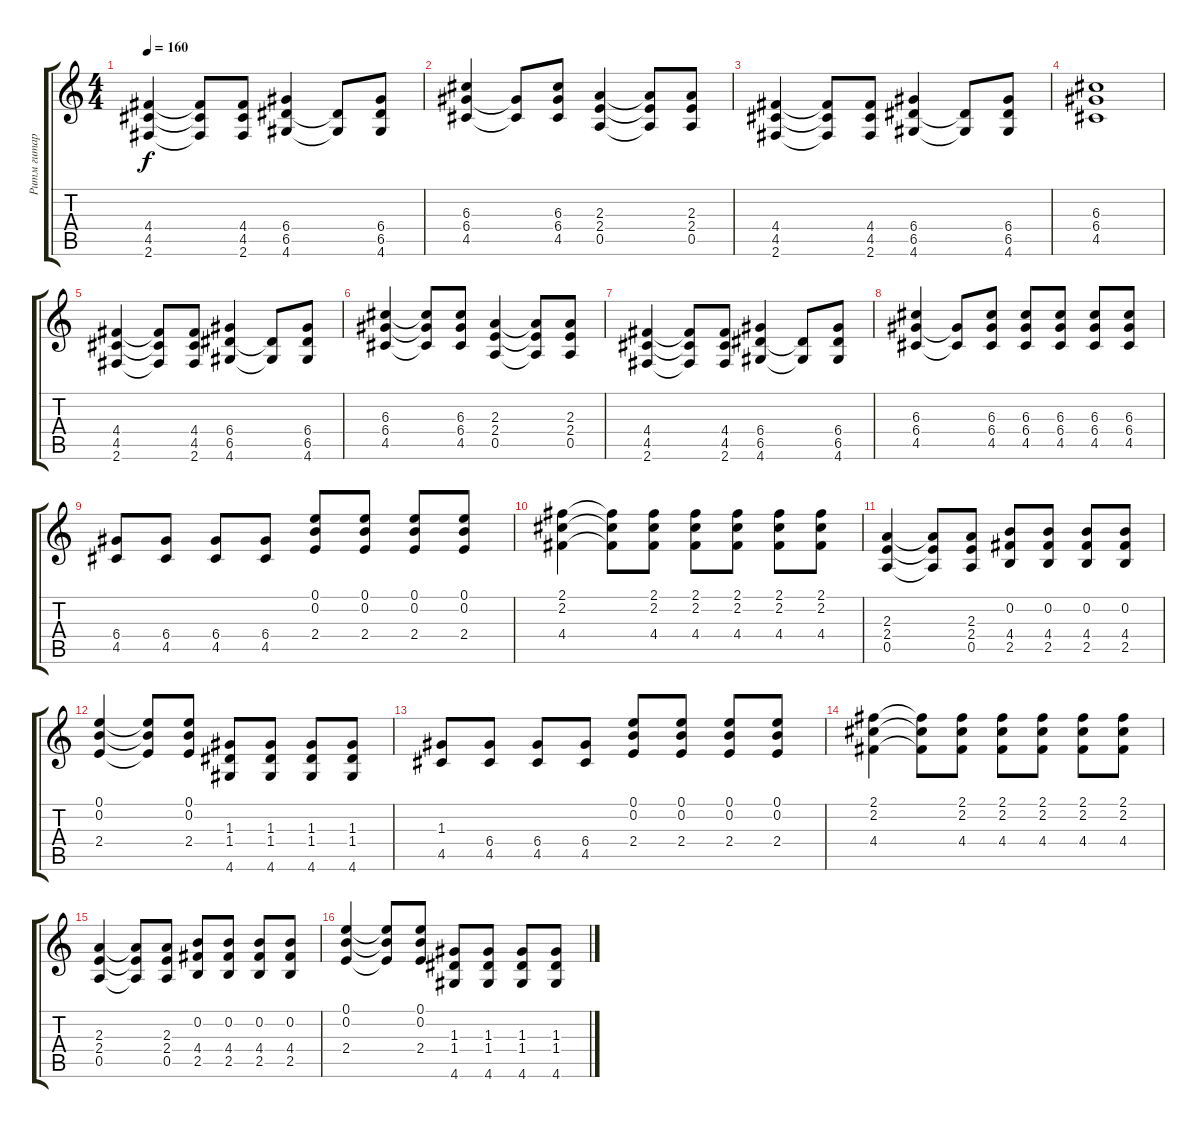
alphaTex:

\track ("Ритм гитара" "Ритм гитар") {instrument overdrivenguitar}
\staff {score tabs}
\tuning (E4 B3 G3 D3 A2 E2) {hide}
\ts (4 4)
\tempo 160
\clef g2
\ks c
(4.4 4.5 2.6).4{dy f} (4.4{t} 4.5{t} 2.6{t}).8 (4.4 4.5 2.6).8 (6.4 6.5 4.6).4 (6.5{t} 4.6{t}).8 (6.4 6.5 4.6).8 |
(6.3 6.4 4.5).4 (6.4{t} 4.5{t}).8 (6.3 6.4 4.5).8 (2.3 2.4 0.5).4 (2.3{t} 2.4{t} 0.5{t}).8 (2.3 2.4 0.5).8 |
(4.4 4.5 2.6).4 (4.4{t} 4.5{t} 2.6{t}).8 (4.4 4.5 2.6).8 (6.4 6.5 4.6).4 (6.5{t} 4.6{t}).8 (6.4 6.5 4.6).8 |
(6.3 6.4 4.5).1 |
(4.4 4.5 2.6).4 (4.4{t} 4.5{t} 2.6{t}).8 (4.4 4.5 2.6).8 (6.4 6.5 4.6).4 (6.5{t} 4.6{t}).8 (6.4 6.5 4.6).8 |
(6.3 6.4 4.5).4 (6.3{t} 6.4{t} 4.5{t}).8 (6.3 6.4 4.5).8 (2.3 2.4 0.5).4 (2.3{t} 2.4{t} 0.5{t}).8 (2.3 2.4 0.5).8 |
(4.4 4.5 2.6).4 (4.4{t} 4.5{t} 2.6{t}).8 (4.4 4.5 2.6).8 (6.4 6.5 4.6).4 (6.5{t} 4.6{t}).8 (6.4 6.5 4.6).8 |
(6.3 6.4 4.5).4 (6.4{t} 4.5{t}).8 (6.3 6.4 4.5).8 (6.3 6.4 4.5).8 (6.3 6.4 4.5).8 (6.3 6.4 4.5).8 (6.3 6.4 4.5).8 |
(6.4 4.5).8 (6.4 4.5).8 (6.4 4.5).8 (6.4 4.5).8 (0.1 0.2 2.4).8 (0.1 0.2 2.4).8 (0.1 0.2 2.4).8 (0.1 0.2 2.4).8 |
(2.1 2.2 4.4).4 (2.1{t} 2.2{t} 4.4{t}).8 (2.1 2.2 4.4).8 (2.1 2.2 4.4).8 (2.1 2.2 4.4).8 (2.1 2.2 4.4).8 (2.1 2.2 4.4).8 |
(2.3 2.4 0.5).4 (2.3{t} 2.4{t} 0.5{t}).8 (2.3 2.4 0.5).8 (0.2 4.4 2.5).8 (0.2 4.4 2.5).8 (0.2 4.4 2.5).8 (0.2 4.4 2.5).8 |
(0.1 0.2 2.4).4 (0.1{t} 0.2{t} 2.4{t}).8 (0.1 0.2 2.4).8 (1.3 1.4 4.6).8 (1.3 1.4 4.6).8 (1.3 1.4 4.6).8 (1.3 1.4 4.6).8 |
(1.3 4.5).8 (6.4 4.5).8 (6.4 4.5).8 (6.4 4.5).8 (0.1 0.2 2.4).8 (0.1 0.2 2.4).8 (0.1 0.2 2.4).8 (0.1 0.2 2.4).8 |
(2.1 2.2 4.4).4 (2.1{t} 2.2{t} 4.4{t}).8 (2.1 2.2 4.4).8 (2.1 2.2 4.4).8 (2.1 2.2 4.4).8 (2.1 2.2 4.4).8 (2.1 2.2 4.4).8 |
(2.3 2.4 0.5).4 (2.3{t} 2.4{t} 0.5{t}).8 (2.3 2.4 0.5).8 (0.2 4.4 2.5).8 (0.2 4.4 2.5).8 (0.2 4.4 2.5).8 (0.2 4.4 2.5).8 |
(0.1 0.2 2.4).4 (0.1{t} 0.2{t} 2.4{t}).8 (0.1 0.2 2.4).8 (1.3 1.4 4.6).8 (1.3 1.4 4.6).8 (1.3 1.4 4.6).8 (1.3 1.4 4.6).8
